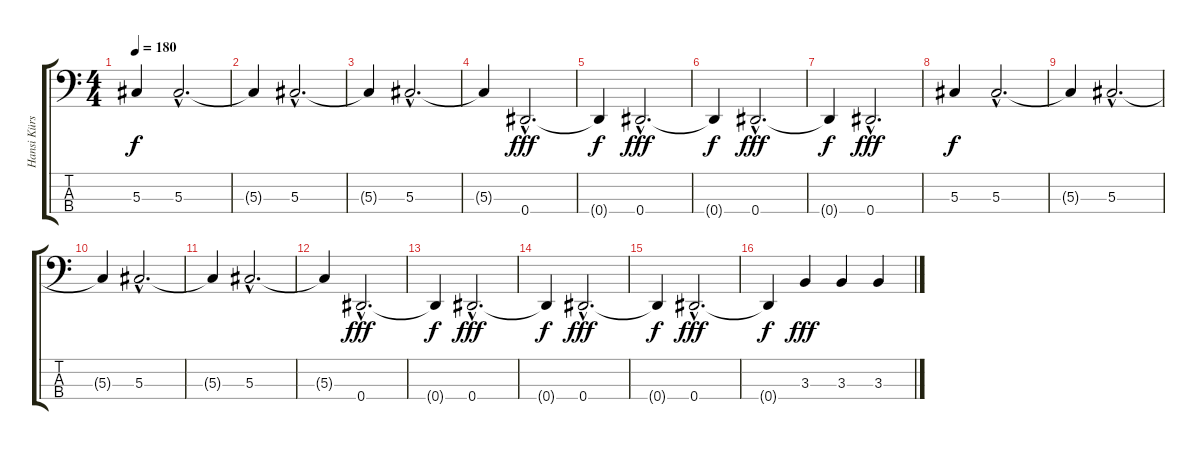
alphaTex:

\track ("Hansi Kürsch" "Hansi Kürs") {instrument electricbassfinger}
\staff {score tabs}
\tuning (Gb2 Db2 Ab1 Eb1) {hide}
\ts (4 4)
\tempo 180
\clef f4
\ks c
5.3{t}.4{dy f} 5.3{hac}.2{d} |
5.3{t}.4 5.3{hac}.2{d} |
5.3{t}.4 5.3{hac}.2{d} |
5.3{t}.4 0.4{hac}.2{d dy fff} |
0.4{t}.4{dy f} 0.4{hac}.2{d dy fff} |
0.4{t}.4{dy f} 0.4{hac}.2{d dy fff} |
0.4{t}.4{dy f} 0.4{hac}.2{d dy fff} |
5.3.4{dy f} 5.3{hac}.2{d} |
5.3{t}.4 5.3{hac}.2{d} |
5.3{t}.4 5.3{hac}.2{d} |
5.3{t}.4 5.3{hac}.2{d} |
5.3{t}.4 0.4{hac}.2{d dy fff} |
0.4{t}.4{dy f} 0.4{hac}.2{d dy fff} |
0.4{t}.4{dy f} 0.4{hac}.2{d dy fff} |
0.4{t}.4{dy f} 0.4{hac}.2{d dy fff} |
0.4{t}.4{dy f} 3.3.4{dy fff} 3.3.4 3.3.4
